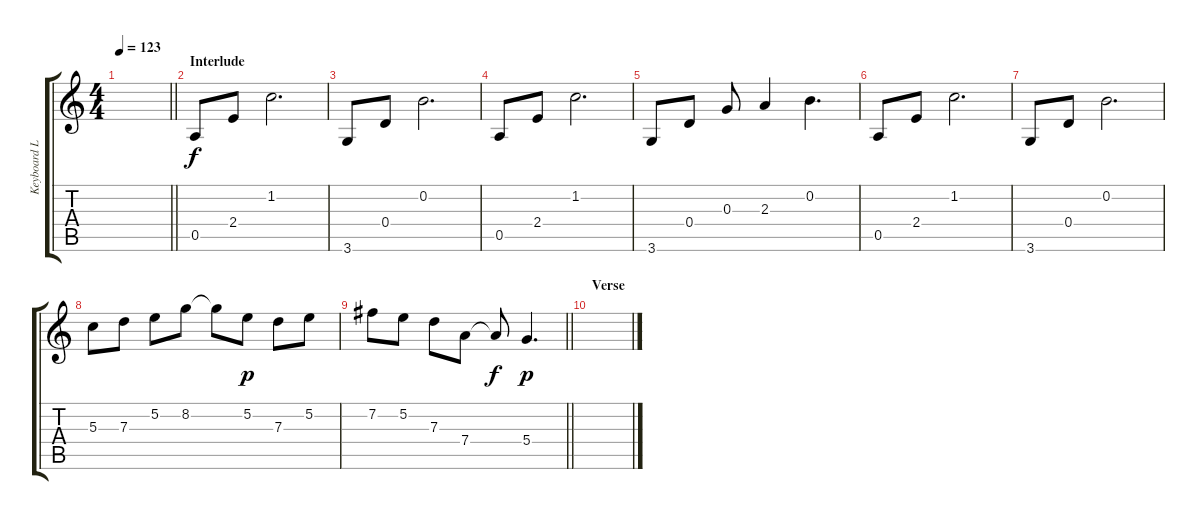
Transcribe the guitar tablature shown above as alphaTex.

\track ("Keyboard Left" "Keyboard L") {instrument electricguitarjazz}
\staff {score tabs}
\tuning (E4 B3 G3 D3 A2 E2) {hide}
\ts (4 4)
\tempo 123
\clef g2
\barLineRight lightlight
\ks c
|
\section ("" "Interlude")
0.5.8 2.4.8 1.2.2{d} |
3.6.8 0.4.8 0.2.2{d} |
0.5.8 2.4.8 1.2.2{d} |
3.6.8 0.4.8 0.3.8 2.3.4 0.2.4{d} |
0.5.8 2.4.8 1.2.2{d} |
3.6.8 0.4.8 0.2.2{d} |
5.3.8 7.3.8 5.2.8 8.2.8 8.2{t}.8{dy f} 5.2.8{dy p} 7.3.8 5.2.8 |
\barLineRight lightlight
7.2.8 5.2.8 7.3.8 7.4.8 7.4{t}.8{dy f} 5.4.4{d dy p} |
\section ("" "Verse")
